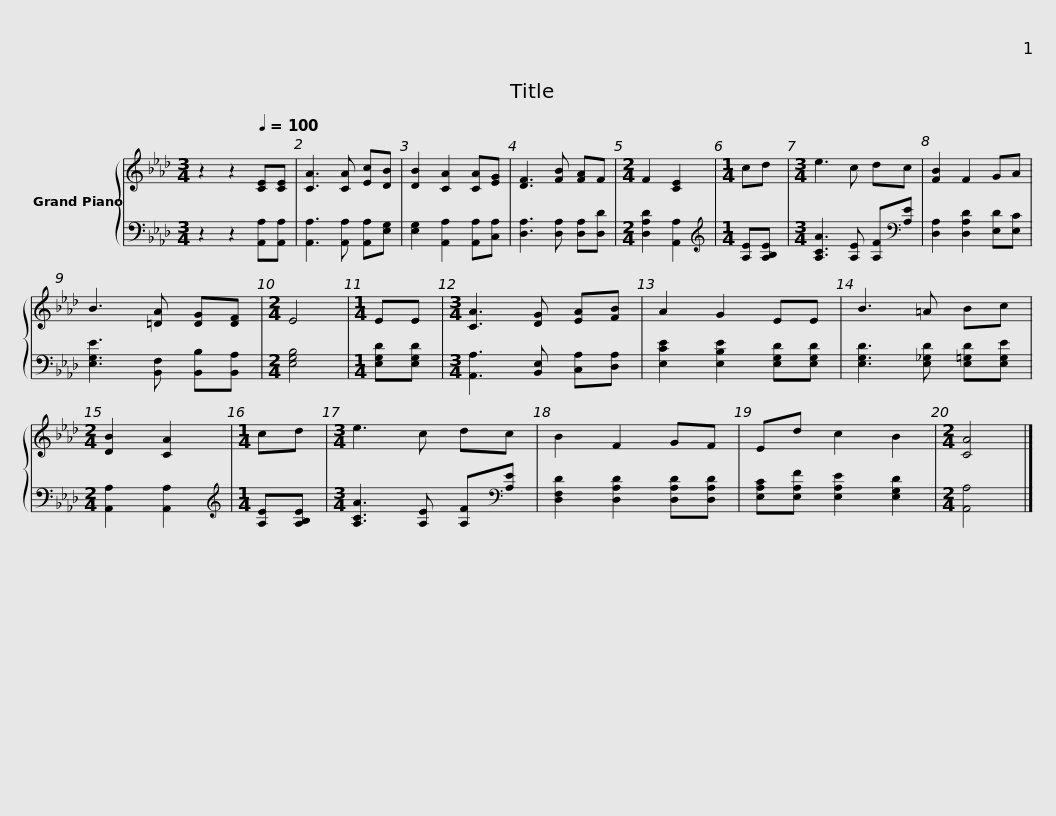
X:1
%%score { 1 | 2 }
L:1/8
M:3/4
I:linebreak $
K:Ab
V:1 treble
V:2 bass
V:1
 z2 z2[Q:1/4=100] [CE][CE] | [CA]3 [CA] [Ec][DB] | [DB]2 [CA]2 [CA][EG] | [DF]3 [FB] [FA]F |[M:2/4] F2 [CE]2 | %5
[M:1/4] cd |[M:3/4] e3 c dc | [FB]2 F2 GA |$ B3 [=DA] [DG][DF] |[M:2/4] E4 | %10
[M:1/4] EE |[M:3/4] [CA]3 [DG] [EA][FB] | A2 G2 EE | B3 =A Bc |[M:2/4] [DB]2 [CA]2 | %15
[M:1/4] cd |$[M:3/4] e3 c dc | B2 F2 GF | Ed c2 B2 |[M:2/4] [CA]4 |] %20
V:2
 z2 z2 [A,,A,][A,,A,] | [A,,A,]3 [A,,A,] [A,,A,][E,G,] | [E,G,]2 [A,,A,]2 [A,,A,][C,A,] | [D,A,]3 [D,A,] [D,A,][D,D] |[M:2/4] [D,A,D]2 [A,,A,]2 | %5
[M:1/4][K:treble] [A,E][A,B,E] |[M:3/4] [A,CA]3 [A,E] [A,F][K:bass][A,E] | [D,A,]2 [D,A,D]2 [E,D][E,C] |$ [E,G,E]3 [B,,F,] [B,,B,][B,,A,] |[M:2/4] [E,G,B,]4 | %10
[M:1/4] [E,G,D][E,G,D] |[M:3/4] [A,,A,]3 [B,,E,] [C,A,][D,A,] | [E,CE]2 [E,B,E]2 [E,G,D][E,G,D] | [E,G,D]3 [E,_G,D] [E,=G,D][E,G,E] |[M:2/4] [A,,A,]2 [A,,A,]2 | %15
[M:1/4][K:treble] [A,E][A,B,E] |$[M:3/4] [A,CA]3 [A,E] [A,F][K:bass][A,E] | [D,F,D]2 [D,A,D]2 [D,A,D][D,A,D] | [E,A,C][E,A,F] [E,A,E]2 [E,G,D]2 |[M:2/4] [A,,A,]4 |] %20
